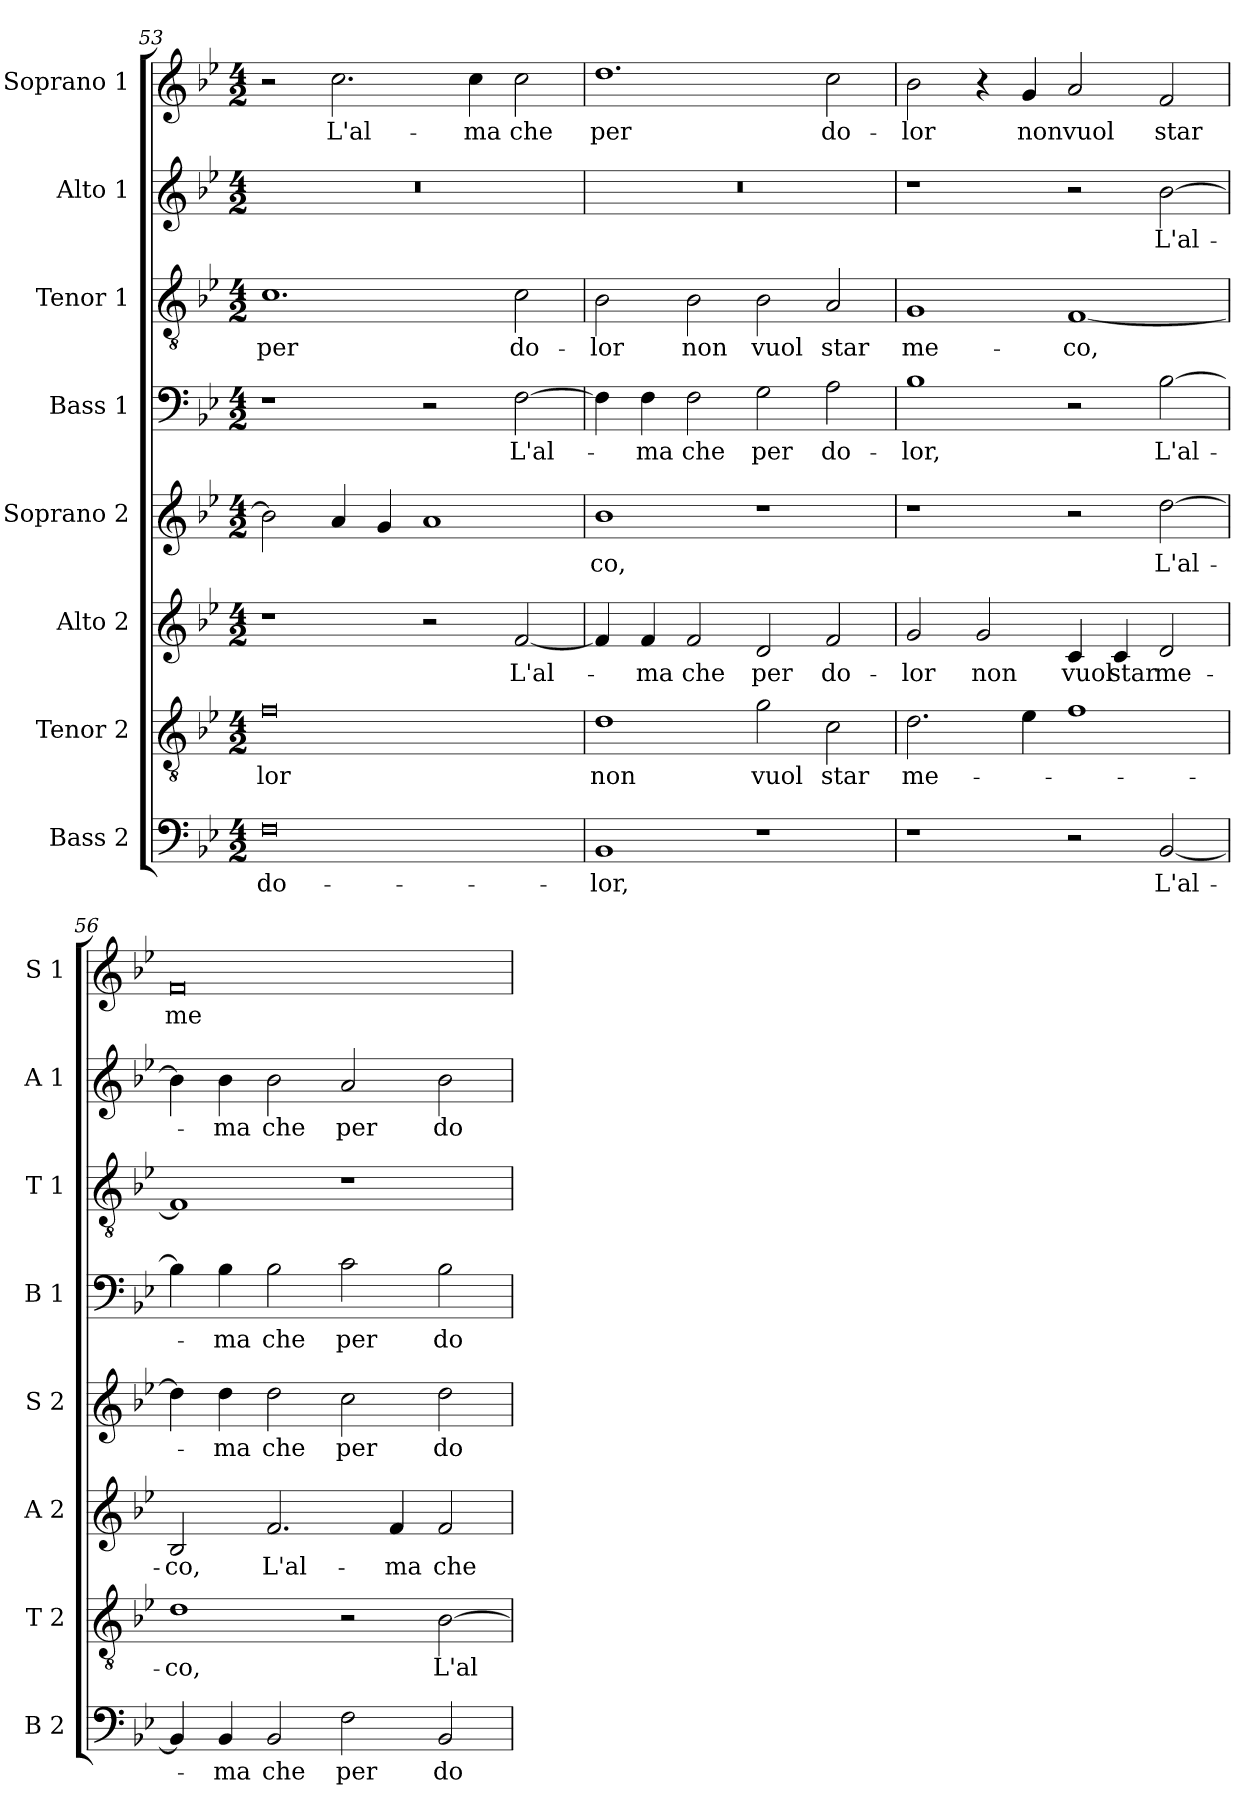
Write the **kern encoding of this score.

**kern	**text	**kern	**text	**kern	**text	**kern	**text	**kern	**text	**kern	**text	**kern	**text	**kern	**text
*part8	*part8	*part7	*part7	*part6	*part6	*part5	*part5	*part4	*part4	*part3	*part3	*part2	*part2	*part1	*part1
*staff8	*staff8	*staff7	*staff7	*staff6	*staff6	*staff5	*staff5	*staff4	*staff4	*staff3	*staff3	*staff2	*staff2	*staff1	*staff1
*I"Bass 2	*	*I"Tenor 2	*	*I"Alto 2	*	*I"Soprano 2	*	*I"Bass 1	*	*I"Tenor 1	*	*I"Alto 1	*	*I"Soprano 1	*
*I'B 2	*	*I'T 2	*	*I'A 2	*	*I'S 2	*	*I'B 1	*	*I'T 1	*	*I'A 1	*	*I'S 1	*
!!LO:PB:g=z
*clefF4	*	*clefGv2	*	*clefG2	*	*clefG2	*	*clefF4	*	*clefGv2	*	*clefG2	*	*clefG2	*
*k[b-e-]	*	*k[b-e-]	*	*k[b-e-]	*	*k[b-e-]	*	*k[b-e-]	*	*k[b-e-]	*	*k[b-e-]	*	*k[b-e-]	*
*B-:	*	*B-:	*	*B-:	*	*B-:	*	*B-:	*	*B-:	*	*B-:	*	*B-:	*
*M4/2	*	*M4/2	*	*M4/2	*	*M4/2	*	*M4/2	*	*M4/2	*	*M4/2	*	*M4/2	*
=53	=53	=53	=53	=53	=53	=53	=53	=53	=53	=53	=53	=53	=53	=53	=53
!	!LO:LY:b	!	!LO:LY:b	!	!	!	!	!	!	!	!LO:LY:b	!	!	!	!
0F	do-	0f	-lor	1r	.	2b-\]	.	1r	.	1.c	per	0r	.	2r	.
!	!	!	!	!	!	!	!	!	!	!	!	!	!	!	!LO:LY:b
.	.	.	.	.	.	4a/	.	.	.	.	.	.	.	2.cc\	L'al-
.	.	.	.	.	.	4g/	.	.	.	.	.	.	.	.	.
.	.	.	.	2r	.	1a	.	2r	.	.	.	.	.	.	.
!	!	!	!	!	!	!	!	!	!	!	!	!	!	!	!LO:LY:b
.	.	.	.	.	.	.	.	.	.	.	.	.	.	4cc\	-ma
!	!	!	!	!	!LO:LY:b	!	!	!	!LO:LY:b	!	!LO:LY:b	!	!	!	!LO:LY:b
.	.	.	.	[2f/	L'al-	.	.	[2F\	L'al-	2c\	do-	.	.	2cc\	che
=54	=54	=54	=54	=54	=54	=54	=54	=54	=54	=54	=54	=54	=54	=54	=54
!	!LO:LY:b	!	!LO:LY:b	!	!	!	!LO:LY:b	!	!	!	!LO:LY:b	!	!	!	!LO:LY:b
1BB-	-lor,	1d	non	4f/]	.	1b-	-co,	4F\]	.	2B-\	-lor	0r	.	1.dd	per
!	!	!	!	!	!LO:LY:b	!	!	!	!LO:LY:b	!	!	!	!	!	!
.	.	.	.	4f/	-ma	.	.	4F\	-ma	.	.	.	.	.	.
!	!	!	!	!	!LO:LY:b	!	!	!	!LO:LY:b	!	!LO:LY:b	!	!	!	!
.	.	.	.	2f/	che	.	.	2F\	che	2B-\	non	.	.	.	.
!	!	!	!LO:LY:b	!	!LO:LY:b	!	!	!	!LO:LY:b	!	!LO:LY:b	!	!	!	!
1r	.	2g\	vuol	2d/	per	1r	.	2G\	per	2B-\	vuol	.	.	.	.
!	!	!	!LO:LY:b	!	!LO:LY:b	!	!	!	!LO:LY:b	!	!LO:LY:b	!	!	!	!LO:LY:b
.	.	2c\	star	2f/	do-	.	.	2A\	do-	2A/	star	.	.	2cc\	do-
=55	=55	=55	=55	=55	=55	=55	=55	=55	=55	=55	=55	=55	=55	=55	=55
!	!	!	!LO:LY:b	!	!LO:LY:b	!	!	!	!LO:LY:b	!	!LO:LY:b	!	!	!	!LO:LY:b
1r	.	2.d\	me-	2g/	-lor	1r	.	1B-	-lor,	1G	me-	1r	.	2b-\	-lor
!	!	!	!	!	!LO:LY:b	!	!	!	!	!	!	!	!	!	!
.	.	.	.	2g/	non	.	.	.	.	.	.	.	.	4r	.
!	!	!	!	!	!	!	!	!	!	!	!	!	!	!	!LO:LY:b
.	.	4e-\	.	.	.	.	.	.	.	.	.	.	.	4g/	non
!	!	!	!	!	!LO:LY:b	!	!	!	!	!	!LO:LY:b	!	!	!	!LO:LY:b
2r	.	1f	.	4c/	vuol	2r	.	2r	.	[1F	-co,	2r	.	2a/	vuol
!	!	!	!	!	!LO:LY:b	!	!	!	!	!	!	!	!	!	!
.	.	.	.	4c/	star	.	.	.	.	.	.	.	.	.	.
!	!LO:LY:b	!	!	!	!LO:LY:b	!	!LO:LY:b	!	!LO:LY:b	!	!	!	!LO:LY:b	!	!LO:LY:b
[2BB-/	L'al-	.	.	2d/	me-	[2dd\	L'al-	[2B-\	L'al-	.	.	[2b-\	L'al-	2f/	star
=56	=56	=56	=56	=56	=56	=56	=56	=56	=56	=56	=56	=56	=56	=56	=56
!	!	!	!LO:LY:b	!	!LO:LY:b	!	!	!	!	!	!	!	!	!	!LO:LY:b
4BB-/]	.	1d	-co,	2B-/	-co,	4dd\]	.	4B-\]	.	1F]	.	4b-\]	.	0f	me-
!	!LO:LY:b	!	!	!	!	!	!LO:LY:b	!	!LO:LY:b	!	!	!	!LO:LY:b	!	!
4BB-/	-ma	.	.	.	.	4dd\	-ma	4B-\	-ma	.	.	4b-\	-ma	.	.
!	!LO:LY:b	!	!	!	!LO:LY:b	!	!LO:LY:b	!	!LO:LY:b	!	!	!	!LO:LY:b	!	!
2BB-/	che	.	.	2.f/	L'al-	2dd\	che	2B-\	che	.	.	2b-\	che	.	.
!	!LO:LY:b	!	!	!	!	!	!LO:LY:b	!	!LO:LY:b	!	!	!	!LO:LY:b	!	!
2F\	per	2r	.	.	.	2cc\	per	2c\	per	1r	.	2a/	per	.	.
!	!	!	!	!	!LO:LY:b	!	!	!	!	!	!	!	!	!	!
.	.	.	.	4f/	-ma	.	.	.	.	.	.	.	.	.	.
!	!LO:LY:b	!	!LO:LY:b	!	!LO:LY:b	!	!LO:LY:b	!	!LO:LY:b	!	!	!	!LO:LY:b	!	!
2BB-/	do-	[2B-\	L'al-	2f/	che	2dd\	do-	2B-\	do-	.	.	2b-\	do-	.	.
=	=	=	=	=	=	=	=	=	=	=	=	=	=	=	=
*-	*-	*-	*-	*-	*-	*-	*-	*-	*-	*-	*-	*-	*-	*-	*-
